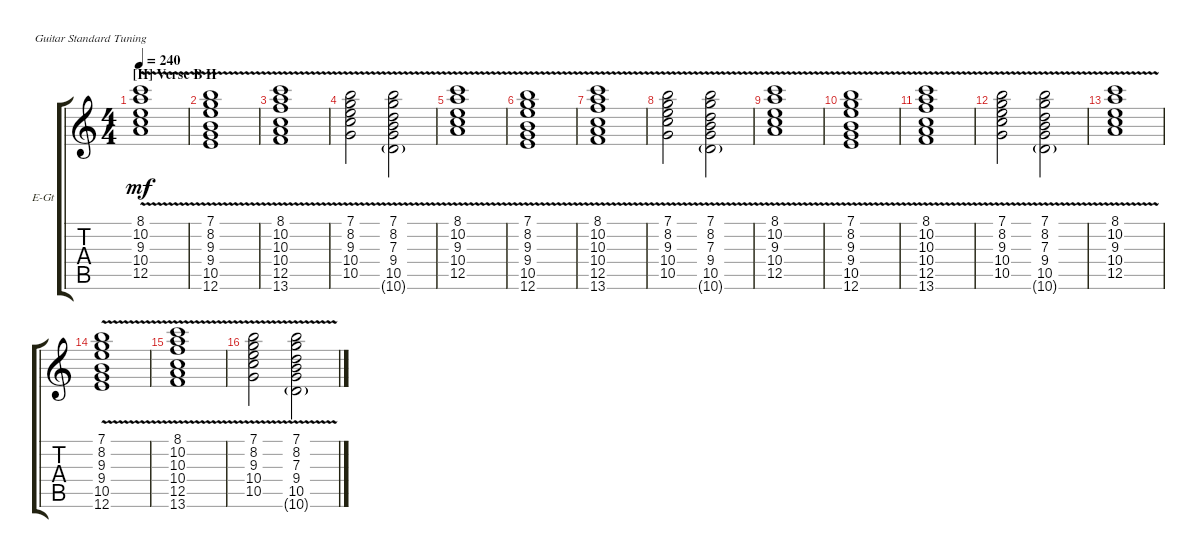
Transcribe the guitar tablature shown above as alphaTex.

\defaultSystemsLayout 4
\bracketExtendMode groupsimilarinstruments
\firstSystemTrackNameOrientation horizontal
\otherSystemsTrackNameOrientation horizontal
\track ("Synth Vocal" "E-Gt") {instrument distortionguitar}
\staff {score tabs}
\tuning (E4 B3 G3 D3 A2 E2)
\ts (4 4)
\section ("H" "Verse B II")
\tempo 240
\clef g2
\scale
0.333333
\ks c
(12.5{v} 10.4{v} 9.3{v} 10.2{v} 8.1{v}).1{dy mf} |
\scale
0.333333 (12.6{v} 10.5{v} 9.4{v} 9.3{v} 8.2{v} 7.1{v}).1 |
\scale
0.333333 (13.6{v} 12.5{v} 10.4{v} 10.3{v} 10.2{v} 8.1{v}).1 |
\scale
0.333333 (10.5{v} 7.1{v} 8.2{v} 9.3{v} 10.4{v}).2 (8.2{v} 7.3{v} 9.4{v} 10.6{v g} 10.5{v} 7.1{v}).2 |
\scale
0.333333 (12.5{v} 10.4{v} 9.3{v} 10.2{v} 8.1{v}).1 |
\scale
0.333333 (12.6{v} 10.5{v} 9.4{v} 9.3{v} 8.2{v} 7.1{v}).1 |
\scale
0.333333 (13.6{v} 12.5{v} 10.4{v} 10.3{v} 10.2{v} 8.1{v}).1 |
\scale
0.333333 (10.5{v} 7.1{v} 8.2{v} 9.3{v} 10.4{v}).2 (8.2{v} 7.3{v} 9.4{v} 10.6{v g} 10.5{v} 7.1{v}).2 |
\scale
0.333333 (12.5{v} 10.4{v} 9.3{v} 10.2{v} 8.1{v}).1 |
\scale
0.333333 (12.6{v} 10.5{v} 9.4{v} 9.3{v} 8.2{v} 7.1{v}).1 |
\scale
0.333333 (13.6{v} 12.5{v} 10.4{v} 10.3{v} 10.2{v} 8.1{v}).1 |
\scale
0.333333 (10.5{v} 7.1{v} 8.2{v} 9.3{v} 10.4{v}).2 (8.2{v} 7.3{v} 9.4{v} 10.6{v g} 10.5{v} 7.1{v}).2 |
\scale
0.333333 (12.5{v} 10.4{v} 9.3{v} 10.2{v} 8.1{v}).1 |
\scale
0.333333 (12.6{v} 10.5{v} 9.4{v} 9.3{v} 8.2{v} 7.1{v}).1 |
\scale
0.333333 (13.6{v} 12.5{v} 10.4{v} 10.3{v} 10.2{v} 8.1{v}).1 |
\scale
0.333333 (10.5{v} 7.1{v} 8.2{v} 9.3{v} 10.4{v}).2 (8.2{v} 7.3{v} 9.4{v} 10.6{v g} 10.5{v} 7.1{v}).2
